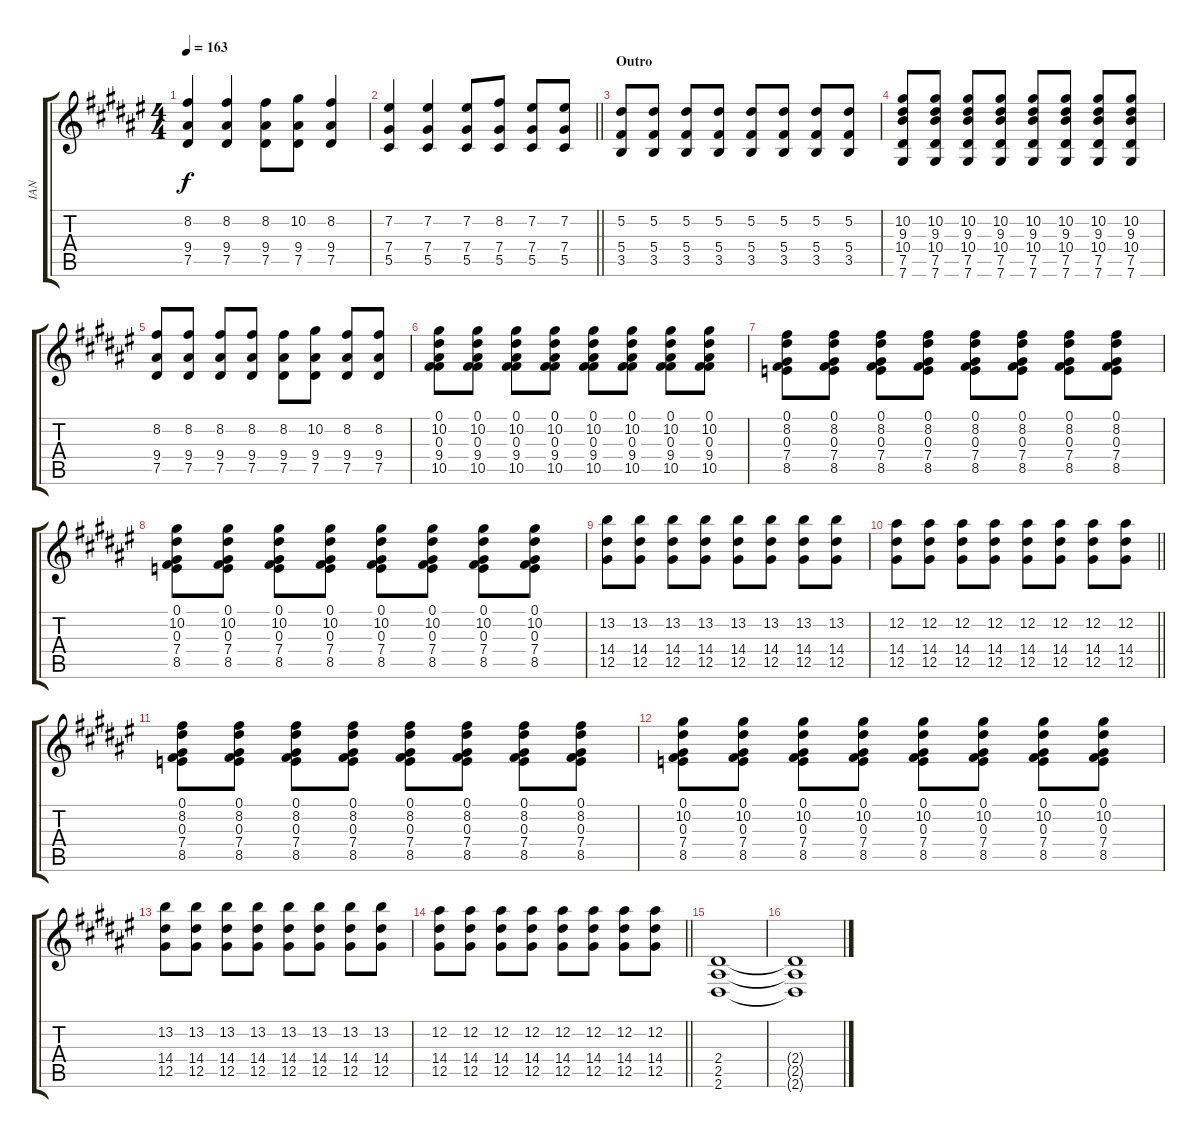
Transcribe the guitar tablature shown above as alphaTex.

\track ("IAN" "IAN") {instrument electricguitarclean}
\staff {score tabs}
\tuning (Eb4 Bb3 Gb3 Db3 Ab2 Db2) {hide}
\ts (4 4)
\tempo 163
\clef g2
\ks d#minor
(8.2 9.4 7.5).4{dy f} (8.2 9.4 7.5).4 (8.2 9.4 7.5).8 (10.2 9.4 7.5).8 (8.2 9.4 7.5).4 |
\barLineRight lightlight
(7.2 7.4 5.5).4 (7.2 7.4 5.5).4 (7.2 7.4 5.5).8 (8.2 7.4 5.5).8 (7.2 7.4 5.5).8 (7.2 7.4 5.5).8 |
\section ("" "Outro")
(5.2 5.4 3.5).8 (5.2 5.4 3.5).8 (5.2 5.4 3.5).8 (5.2 5.4 3.5).8 (5.2 5.4 3.5).8 (5.2 5.4 3.5).8 (5.2 5.4 3.5).8 (5.2 5.4 3.5).8 |
(10.2 9.3 10.4 7.5 7.6).8 (10.2 9.3 10.4 7.5 7.6).8 (10.2 9.3 10.4 7.5 7.6).8 (10.2 9.3 10.4 7.5 7.6).8 (10.2 9.3 10.4 7.5 7.6).8 (10.2 9.3 10.4 7.5 7.6).8 (10.2 9.3 10.4 7.5 7.6).8 (10.2 9.3 10.4 7.5 7.6).8 |
(8.2 9.4 7.5).8 (8.2 9.4 7.5).8 (8.2 9.4 7.5).8 (8.2 9.4 7.5).8 (8.2 9.4 7.5).8 (10.2 9.4 7.5).8 (8.2 9.4 7.5).8 (8.2 9.4 7.5).8 |
(0.1 10.2 0.3 9.4 10.5).8 (0.1 10.2 0.3 9.4 10.5).8 (0.1 10.2 0.3 9.4 10.5).8 (0.1 10.2 0.3 9.4 10.5).8 (0.1 10.2 0.3 9.4 10.5).8 (0.1 10.2 0.3 9.4 10.5).8 (0.1 10.2 0.3 9.4 10.5).8 (0.1 10.2 0.3 9.4 10.5).8 |
(0.1 8.2 0.3 7.4 8.5).8 (0.1 8.2 0.3 7.4 8.5).8 (0.1 8.2 0.3 7.4 8.5).8 (0.1 8.2 0.3 7.4 8.5).8 (0.1 8.2 0.3 7.4 8.5).8 (0.1 8.2 0.3 7.4 8.5).8 (0.1 8.2 0.3 7.4 8.5).8 (0.1 8.2 0.3 7.4 8.5).8 |
(0.1 10.2 0.3 7.4 8.5).8 (0.1 10.2 0.3 7.4 8.5).8 (0.1 10.2 0.3 7.4 8.5).8 (0.1 10.2 0.3 7.4 8.5).8 (0.1 10.2 0.3 7.4 8.5).8 (0.1 10.2 0.3 7.4 8.5).8 (0.1 10.2 0.3 7.4 8.5).8 (0.1 10.2 0.3 7.4 8.5).8 |
(13.2 14.4 12.5).8 (13.2 14.4 12.5).8 (13.2 14.4 12.5).8 (13.2 14.4 12.5).8 (13.2 14.4 12.5).8 (13.2 14.4 12.5).8 (13.2 14.4 12.5).8 (13.2 14.4 12.5).8 |
\barLineRight lightlight
(12.2 14.4 12.5).8 (12.2 14.4 12.5).8 (12.2 14.4 12.5).8 (12.2 14.4 12.5).8 (12.2 14.4 12.5).8 (12.2 14.4 12.5).8 (12.2 14.4 12.5).8 (12.2 14.4 12.5).8 |
(0.1 8.2 0.3 7.4 8.5).8 (0.1 8.2 0.3 7.4 8.5).8 (0.1 8.2 0.3 7.4 8.5).8 (0.1 8.2 0.3 7.4 8.5).8 (0.1 8.2 0.3 7.4 8.5).8 (0.1 8.2 0.3 7.4 8.5).8 (0.1 8.2 0.3 7.4 8.5).8 (0.1 8.2 0.3 7.4 8.5).8 |
(0.1 10.2 0.3 7.4 8.5).8 (0.1 10.2 0.3 7.4 8.5).8 (0.1 10.2 0.3 7.4 8.5).8 (0.1 10.2 0.3 7.4 8.5).8 (0.1 10.2 0.3 7.4 8.5).8 (0.1 10.2 0.3 7.4 8.5).8 (0.1 10.2 0.3 7.4 8.5).8 (0.1 10.2 0.3 7.4 8.5).8 |
(13.2 14.4 12.5).8 (13.2 14.4 12.5).8 (13.2 14.4 12.5).8 (13.2 14.4 12.5).8 (13.2 14.4 12.5).8 (13.2 14.4 12.5).8 (13.2 14.4 12.5).8 (13.2 14.4 12.5).8 |
\barLineRight lightlight
(12.2 14.4 12.5).8 (12.2 14.4 12.5).8 (12.2 14.4 12.5).8 (12.2 14.4 12.5).8 (12.2 14.4 12.5).8 (12.2 14.4 12.5).8 (12.2 14.4 12.5).8 (12.2 14.4 12.5).8 |
(2.4 2.5 2.6).1 |
(2.4{t} 2.5{t} 2.6{t}).1
